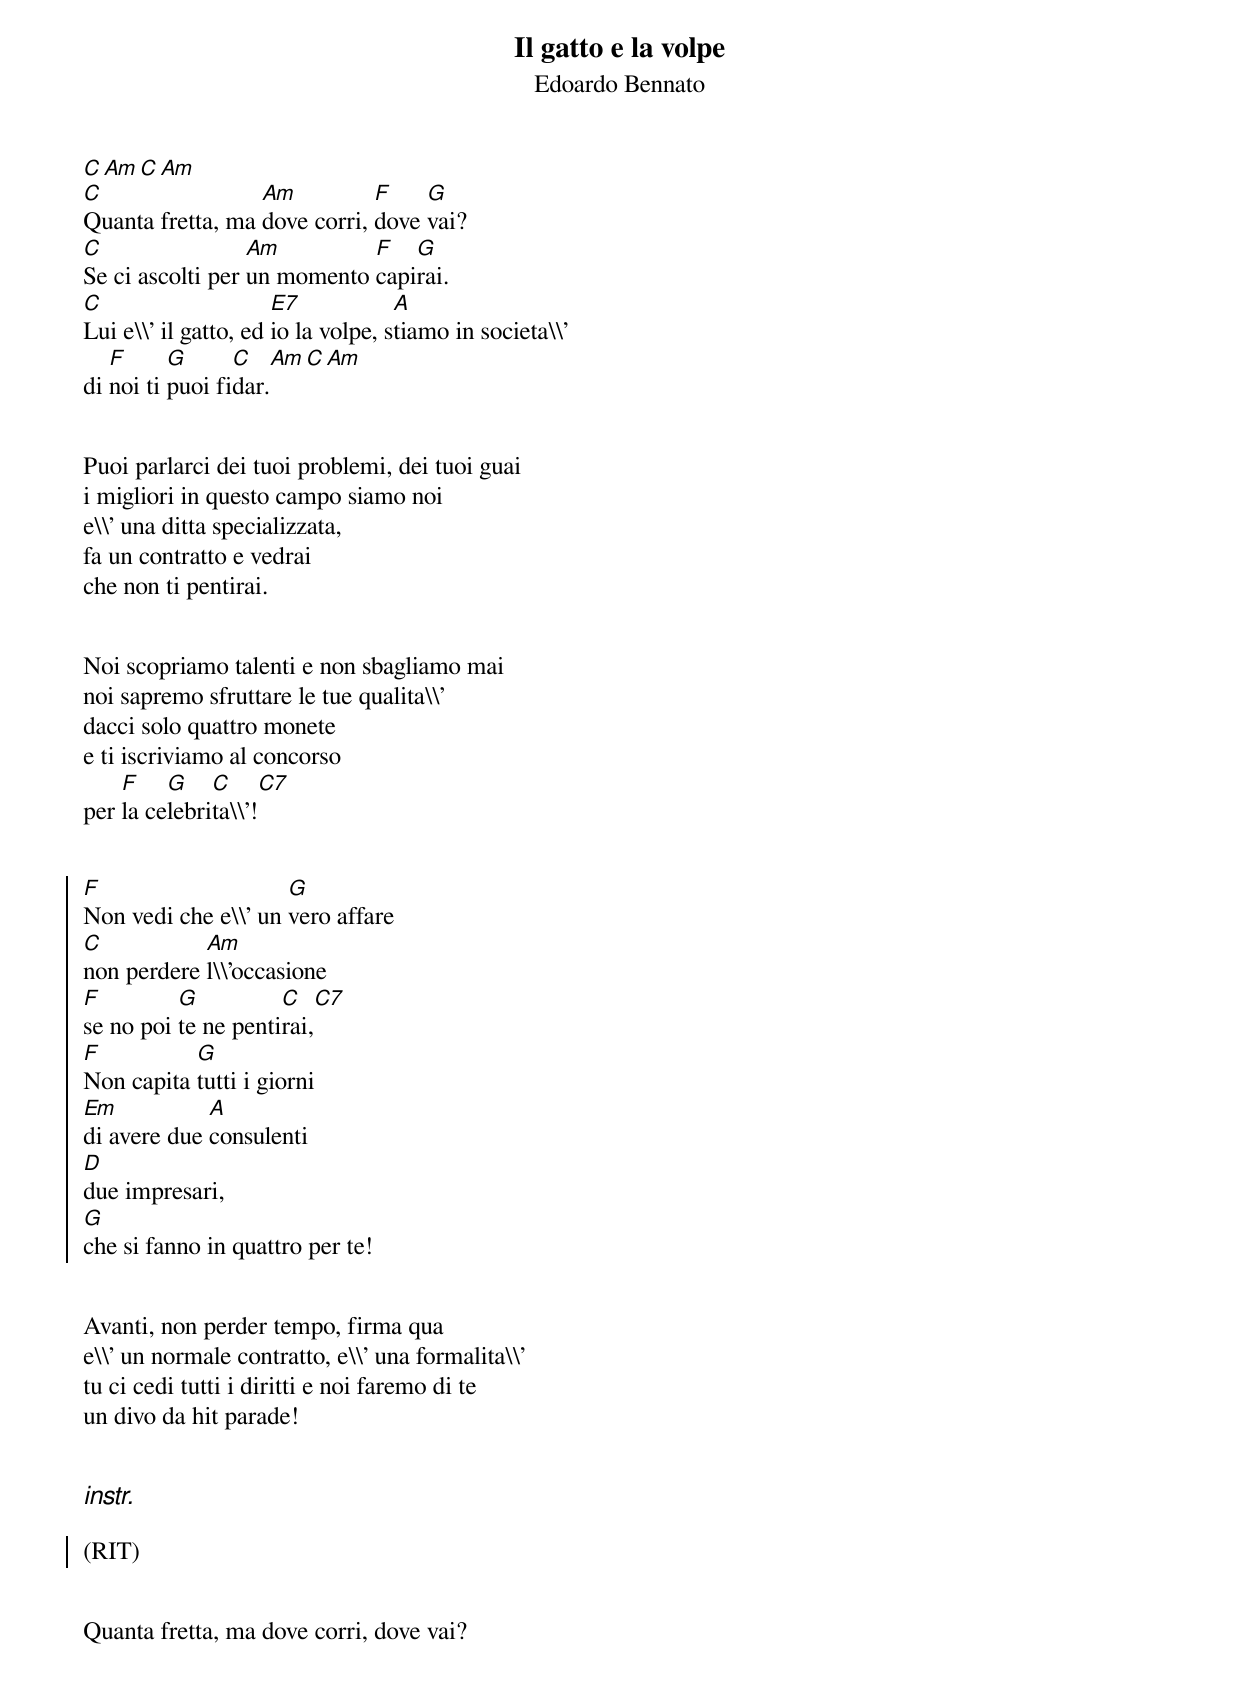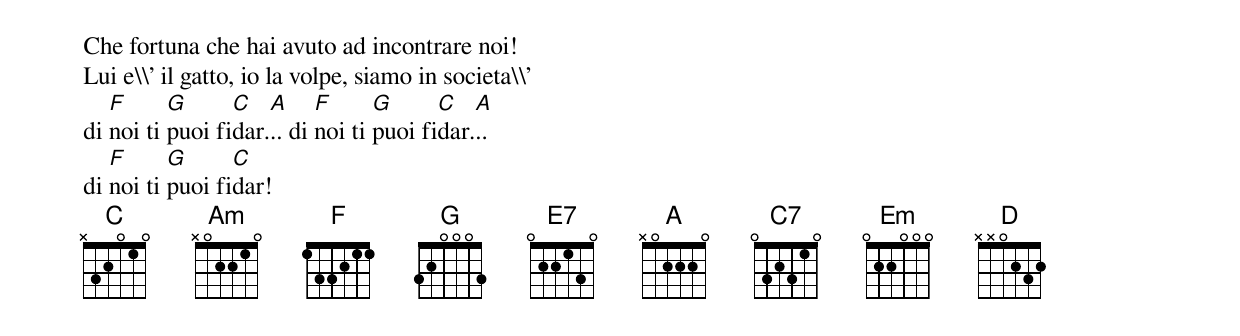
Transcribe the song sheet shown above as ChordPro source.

{t: Il gatto e la volpe}
{st:Edoardo Bennato}

[C][Am][C][Am]
[C]Quanta fretta, ma [Am]dove corri, [F]dove [G]vai?
[C]Se ci ascolti per [Am]un momento [F]capi[G]rai.
[C]Lui e\\' il gatto, ed [E7]io la volpe, s[A]tiamo in societa\\'
di [F]noi ti [G]puoi fi[C]dar.[Am][C][Am]


Puoi parlarci dei tuoi problemi, dei tuoi guai
i migliori in questo campo siamo noi
e\\' una ditta specializzata,
fa un contratto e vedrai
che non ti pentirai.


Noi scopriamo talenti e non sbagliamo mai
noi sapremo sfruttare le tue qualita\\'
dacci solo quattro monete
e ti iscriviamo al concorso
per [F]la ce[G]lebri[C]ta\\'![C7]


{soc}
[F]Non vedi che e\\' un [G]vero affare
[C]non perdere [Am]l\\'occasione
[F]se no poi [G]te ne penti[C]rai,[C7]
[F]Non capita [G]tutti i giorni
[Em]di avere due [A]consulenti
[D]due impresari,
[G]che si fanno in quattro per te!
{eoc}


Avanti, non perder tempo, firma qua
e\\' un normale contratto, e\\' una formalita\\'
tu ci cedi tutti i diritti e noi faremo di te
un divo da hit parade!


{comment_italic: instr.}

{soc}
(RIT)
{eoc}


Quanta fretta, ma dove corri, dove vai?
Che fortuna che hai avuto ad incontrare noi!
Lui e\\' il gatto, io la volpe, siamo in societa\\'
di [F]noi ti [G]puoi fi[C]dar.[A].. di [F]noi ti [G]puoi fi[C]dar.[A]..
di [F]noi ti [G]puoi fi[C]dar!
